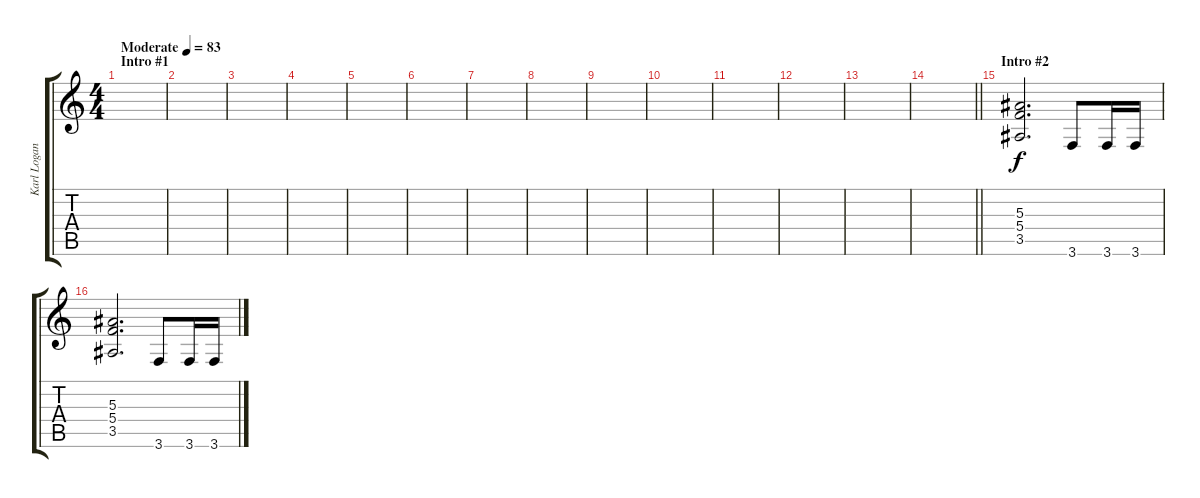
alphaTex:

\track ("Karl Logan" "Karl Logan") {instrument distortionguitar}
\staff {score tabs}
\tuning (D4 A3 F3 C3 G2 D2) {hide}
\ts (4 4)
\section ("" "Intro #1")
\tempo (83 "Moderate")
\clef g2
\ks c
|
|
|
|
|
|
|
|
|
|
|
|
|
\barLineRight lightlight
|
\section ("" "Intro #2")
(5.3 5.4 3.5).2{d} 3.6.8 3.6.16 3.6.16 |
(5.3 5.4 3.5).2{d} 3.6.8 3.6.16 3.6.16
